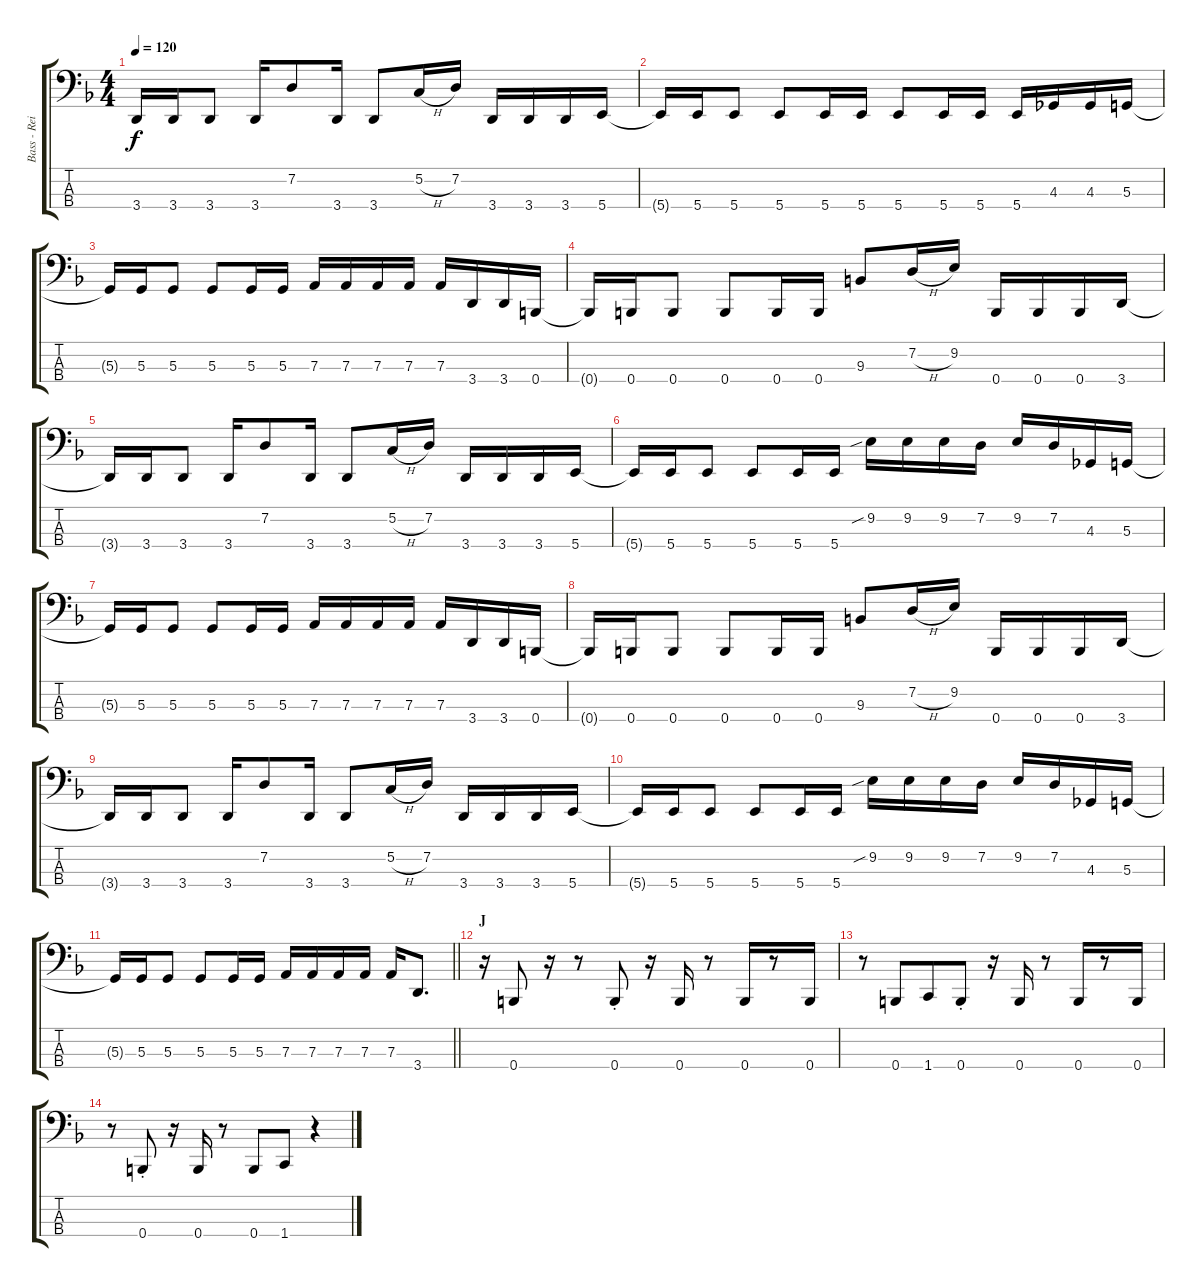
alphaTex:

\track ("Bass - Reita" "Bass - Rei") {instrument electricbasspick}
\staff {score tabs}
\tuning (C2 G1 D1 B0) {hide}
\ts (4 4)
\tempo 120
\clef f4
\ks f
3.4{t}.16{dy f} 3.4.16 3.4.8 3.4.16 7.2.8 3.4.16 3.4.8 5.2{h}.16 7.2.16 3.4.16 3.4.16 3.4.16 5.4.16 |
5.4{t}.16 5.4.16 5.4.8 5.4.8 5.4.16 5.4.16 5.4.8 5.4.16 5.4.16 5.4.16 4.3.16 4.3.16 5.3.16 |
5.3{t}.16 5.3.16 5.3.8 5.3.8 5.3.16 5.3.16 7.3.16 7.3.16 7.3.16 7.3.16 7.3.16 3.4.16 3.4.16 0.4.16 |
0.4{t}.16 0.4.16 0.4.8 0.4.8 0.4.16 0.4.16 9.3.8 7.2{h}.16 9.2.16 0.4.16 0.4.16 0.4.16 3.4.16 |
3.4{t}.16 3.4.16 3.4.8 3.4.16 7.2.8 3.4.16 3.4.8 5.2{h}.16 7.2.16 3.4.16 3.4.16 3.4.16 5.4.16 |
5.4{t}.16 5.4.16 5.4.8 5.4.8 5.4.16 5.4.16 9.2{sib}.16 9.2.16 9.2.16 7.2.16 9.2.16 7.2.16 4.3.16 5.3.16 |
5.3{t}.16 5.3.16 5.3.8 5.3.8 5.3.16 5.3.16 7.3.16 7.3.16 7.3.16 7.3.16 7.3.16 3.4.16 3.4.16 0.4.16 |
0.4{t}.16 0.4.16 0.4.8 0.4.8 0.4.16 0.4.16 9.3.8 7.2{h}.16 9.2.16 0.4.16 0.4.16 0.4.16 3.4.16 |
3.4{t}.16 3.4.16 3.4.8 3.4.16 7.2.8 3.4.16 3.4.8 5.2{h}.16 7.2.16 3.4.16 3.4.16 3.4.16 5.4.16 |
5.4{t}.16 5.4.16 5.4.8 5.4.8 5.4.16 5.4.16 9.2{sib}.16 9.2.16 9.2.16 7.2.16 9.2.16 7.2.16 4.3.16 5.3.16 |
\barLineRight lightlight
5.3{t}.16 5.3.16 5.3.8 5.3.8 5.3.16 5.3.16 7.3.16 7.3.16 7.3.16 7.3.16 7.3.16 3.4.8{d} |
\section ("" "J")
r.16 0.4.8 r.16 r.8 0.4{st}.8 r.16 0.4.16 r.8 0.4.16 r.8 0.4.16 |
r.8 0.4.8{beam merge} 1.4.8 0.4{st}.8 r.16 0.4.16 r.8 0.4.16 r.8 0.4.16 |
r.8 0.4{st}.8 r.16 0.4.16 r.8 0.4.8 1.4.8 r.4
